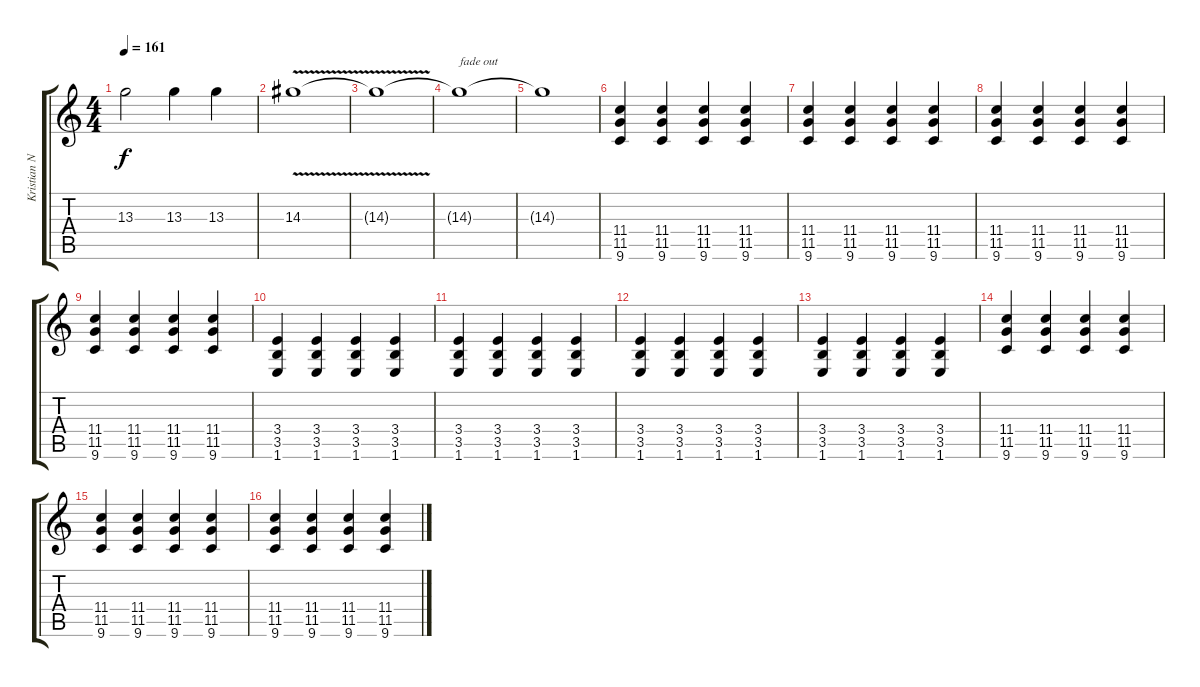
\track ("Kristian Niemann" "Kristian N") {instrument distortionguitar}
\staff {score tabs}
\tuning (Eb4 Bb3 Gb3 Db3 Ab2 Eb2) {hide}
\ts (4 4)
\tempo 161
\clef g2
\ks c
13.3{t}.2{dy f} 13.3.4 13.3.4 |
14.3{v}.1 |
14.3{t}.1 |
14.3{t}.1{txt "fade out" volume 2} |
14.3{t}.1 |
(11.4 11.5 9.6).4{volume 13} (11.4 11.5 9.6).4 (11.4 11.5 9.6).4 (11.4 11.5 9.6).4 |
(11.4 11.5 9.6).4 (11.4 11.5 9.6).4 (11.4 11.5 9.6).4 (11.4 11.5 9.6).4 |
(11.4 11.5 9.6).4 (11.4 11.5 9.6).4 (11.4 11.5 9.6).4 (11.4 11.5 9.6).4 |
(11.4 11.5 9.6).4 (11.4 11.5 9.6).4 (11.4 11.5 9.6).4 (11.4 11.5 9.6).4 |
(3.4 3.5 1.6).4 (3.4 3.5 1.6).4 (3.4 3.5 1.6).4 (3.4 3.5 1.6).4 |
(3.4 3.5 1.6).4 (3.4 3.5 1.6).4 (3.4 3.5 1.6).4 (3.4 3.5 1.6).4 |
(3.4 3.5 1.6).4 (3.4 3.5 1.6).4 (3.4 3.5 1.6).4 (3.4 3.5 1.6).4 |
(3.4 3.5 1.6).4 (3.4 3.5 1.6).4 (3.4 3.5 1.6).4 (3.4 3.5 1.6).4 |
(11.4 11.5 9.6).4 (11.4 11.5 9.6).4 (11.4 11.5 9.6).4 (11.4 11.5 9.6).4 |
(11.4 11.5 9.6).4 (11.4 11.5 9.6).4 (11.4 11.5 9.6).4 (11.4 11.5 9.6).4 |
(11.4 11.5 9.6).4 (11.4 11.5 9.6).4 (11.4 11.5 9.6).4 (11.4 11.5 9.6).4
